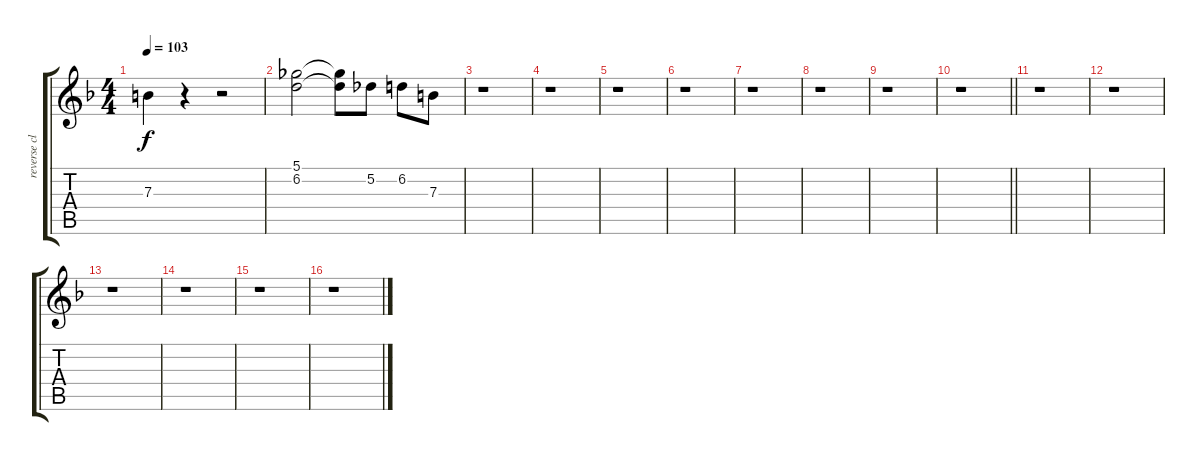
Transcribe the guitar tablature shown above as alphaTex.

\track ("reverse clean guitar" "reverse cl") {instrument overdrivenguitar}
\staff {score tabs}
\tuning (Db4 Ab3 E3 B2 Gb2 B1) {hide}
\ts (4 4)
\tempo 103
\clef g2
\ks f
7.3{t}.4{dy f} r.4 r.2 |
(5.1 6.2).2 (5.1{t} 6.2{t}).8 5.2.8 6.2.8 7.3.8 |
r.1 |
r.1 |
r.1 |
r.1 |
r.1 |
r.1 |
r.1 |
\barLineRight lightlight
r.1 |
r.1 |
r.1 |
r.1 |
r.1 |
r.1 |
r.1
